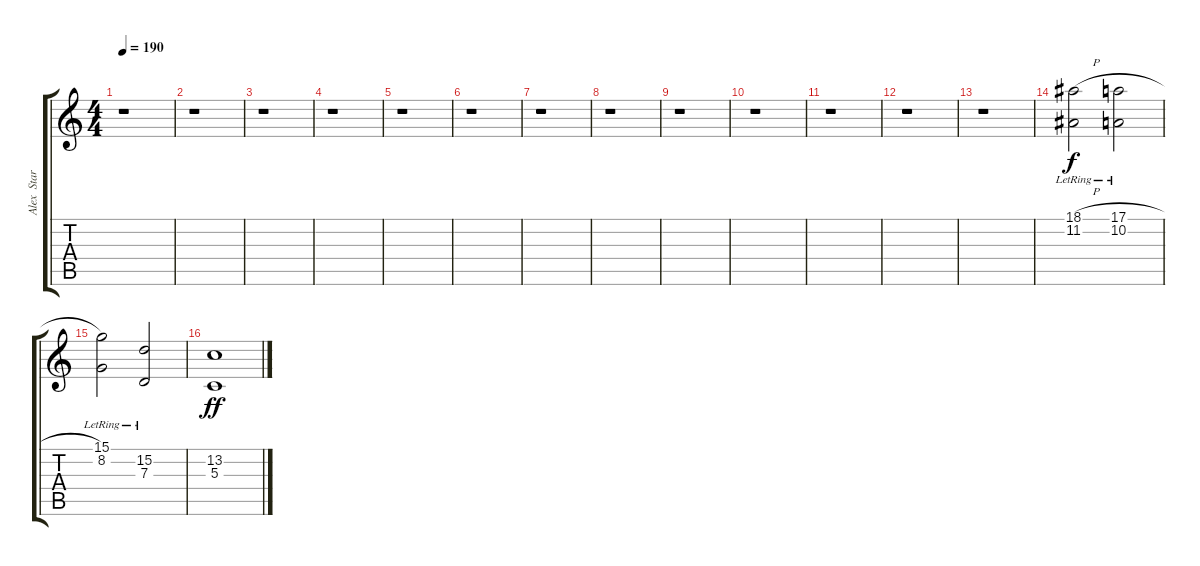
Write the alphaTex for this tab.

\track ("Alex  Staropli 2" "Alex  Star") {instrument brasssection}
\staff {score tabs}
\tuning (E4 B3 G3 D3 A2 E2) {hide}
\ts (4 4)
\tempo 190
\clef g2
\ks c
r.1{dy mf} |
r.1 |
r.1 |
r.1 |
r.1 |
r.1 |
r.1 |
r.1 |
r.1 |
r.1 |
r.1 |
r.1 |
r.1 |
(18.1{h} 11.2{lr}).2{dy f instrument stringensemble1} (17.1{h} 10.2{lr}).2 |
(15.1 8.2{lr}).2 (15.2 7.3{lr}).2 |
(13.2 5.3).1{dy ff}
